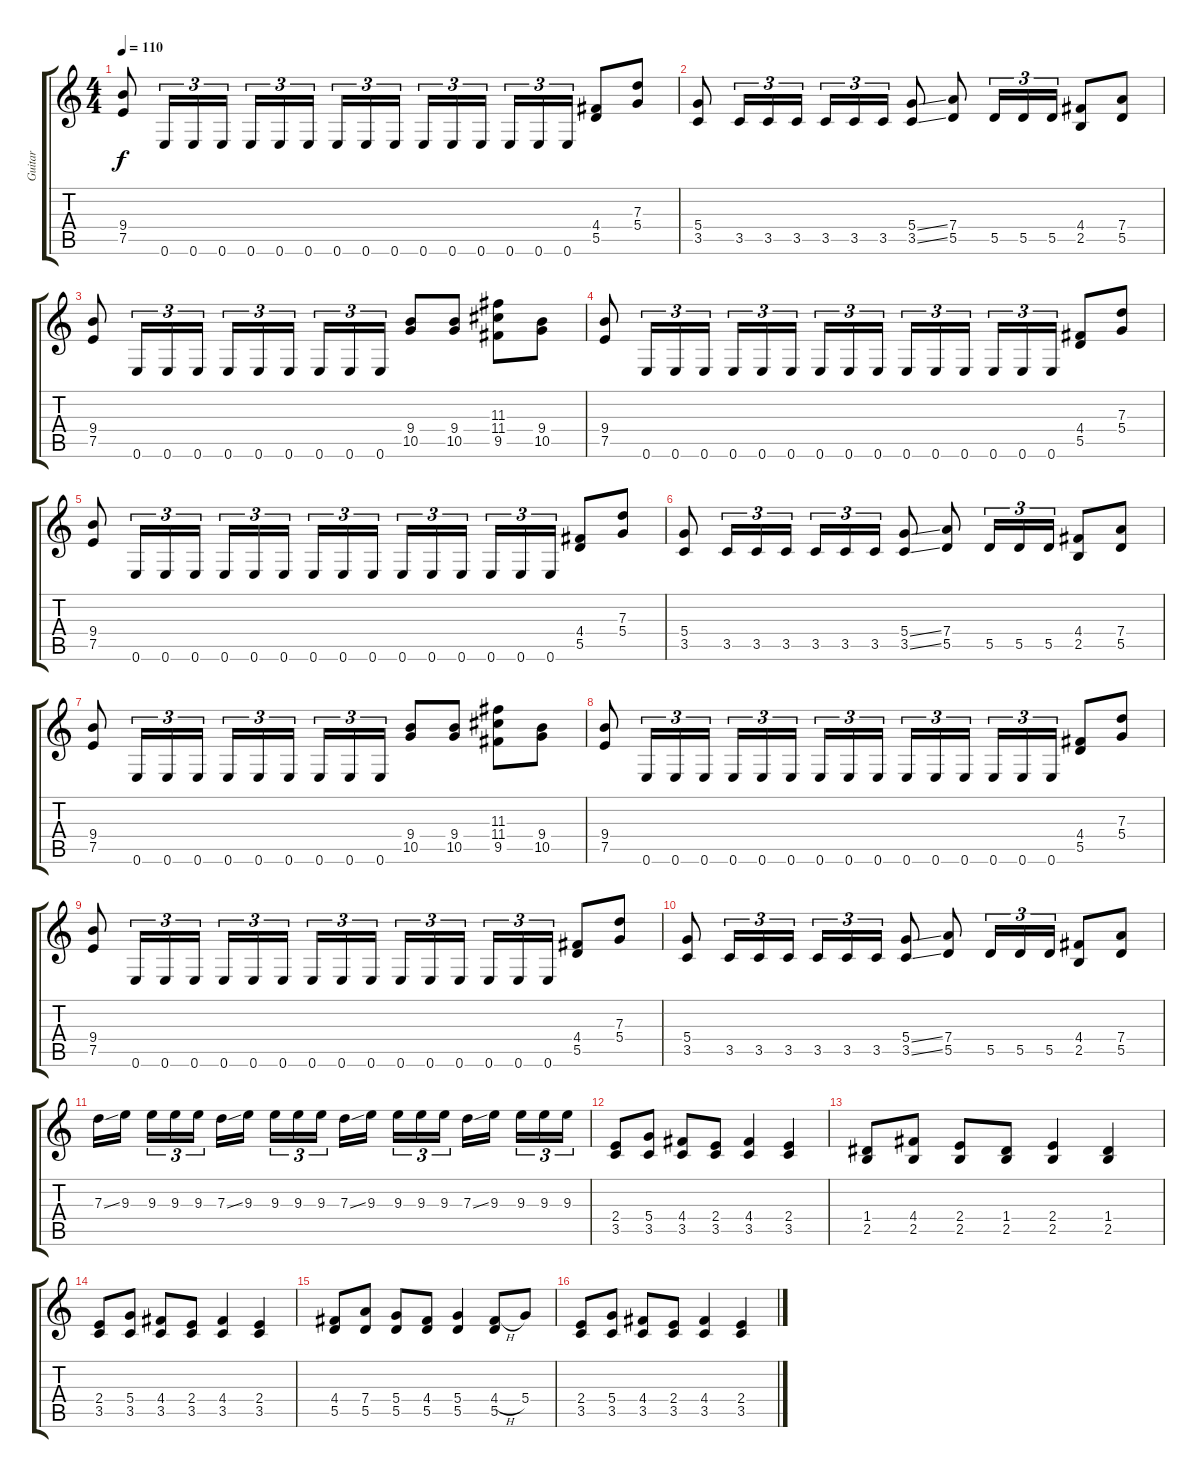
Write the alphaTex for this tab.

\track ("Guitar" "Guitar") {instrument distortionguitar}
\staff {score tabs}
\tuning (E4 B3 G3 D3 A2 E2) {hide}
\ts (4 4)
\tempo 110
\clef g2
\ks c
(9.4 7.5).8{dy f} 0.6.16{tu (3 2)} 0.6.16{tu (3 2)} 0.6.16{tu (3 2)} 0.6.16{tu (3 2)} 0.6.16{tu (3 2)} 0.6.16{tu (3 2)} 0.6.16{tu (3 2)} 0.6.16{tu (3 2)} 0.6.16{tu (3 2)} 0.6.16{tu (3 2)} 0.6.16{tu (3 2)} 0.6.16{tu (3 2)} 0.6.16{tu (3 2)} 0.6.16{tu (3 2)} 0.6.16{tu (3 2)} (4.4 5.5).8 (7.3 5.4).8 |
(5.4 3.5).8 3.5.16{tu (3 2)} 3.5.16{tu (3 2)} 3.5.16{tu (3 2)} 3.5.16{tu (3 2)} 3.5.16{tu (3 2)} 3.5.16{tu (3 2)} (5.4{ss} 3.5{ss}).8 (7.4 5.5).8 5.5.16{tu (3 2)} 5.5.16{tu (3 2)} 5.5.16{tu (3 2)} (4.4 2.5).8 (7.4 5.5).8 |
(9.4 7.5).8 0.6.16{tu (3 2)} 0.6.16{tu (3 2)} 0.6.16{tu (3 2)} 0.6.16{tu (3 2)} 0.6.16{tu (3 2)} 0.6.16{tu (3 2)} 0.6.16{tu (3 2)} 0.6.16{tu (3 2)} 0.6.16{tu (3 2)} (9.4 10.5).8 (9.4 10.5).8 (11.3 11.4 9.5).8 (9.4 10.5).8 |
(9.4 7.5).8 0.6.16{tu (3 2)} 0.6.16{tu (3 2)} 0.6.16{tu (3 2)} 0.6.16{tu (3 2)} 0.6.16{tu (3 2)} 0.6.16{tu (3 2)} 0.6.16{tu (3 2)} 0.6.16{tu (3 2)} 0.6.16{tu (3 2)} 0.6.16{tu (3 2)} 0.6.16{tu (3 2)} 0.6.16{tu (3 2)} 0.6.16{tu (3 2)} 0.6.16{tu (3 2)} 0.6.16{tu (3 2)} (4.4 5.5).8 (7.3 5.4).8 |
(9.4 7.5).8 0.6.16{tu (3 2)} 0.6.16{tu (3 2)} 0.6.16{tu (3 2)} 0.6.16{tu (3 2)} 0.6.16{tu (3 2)} 0.6.16{tu (3 2)} 0.6.16{tu (3 2)} 0.6.16{tu (3 2)} 0.6.16{tu (3 2)} 0.6.16{tu (3 2)} 0.6.16{tu (3 2)} 0.6.16{tu (3 2)} 0.6.16{tu (3 2)} 0.6.16{tu (3 2)} 0.6.16{tu (3 2)} (4.4 5.5).8 (7.3 5.4).8 |
(5.4 3.5).8 3.5.16{tu (3 2)} 3.5.16{tu (3 2)} 3.5.16{tu (3 2)} 3.5.16{tu (3 2)} 3.5.16{tu (3 2)} 3.5.16{tu (3 2)} (5.4{ss} 3.5{ss}).8 (7.4 5.5).8 5.5.16{tu (3 2)} 5.5.16{tu (3 2)} 5.5.16{tu (3 2)} (4.4 2.5).8 (7.4 5.5).8 |
(9.4 7.5).8 0.6.16{tu (3 2)} 0.6.16{tu (3 2)} 0.6.16{tu (3 2)} 0.6.16{tu (3 2)} 0.6.16{tu (3 2)} 0.6.16{tu (3 2)} 0.6.16{tu (3 2)} 0.6.16{tu (3 2)} 0.6.16{tu (3 2)} (9.4 10.5).8 (9.4 10.5).8 (11.3 11.4 9.5).8 (9.4 10.5).8 |
(9.4 7.5).8 0.6.16{tu (3 2)} 0.6.16{tu (3 2)} 0.6.16{tu (3 2)} 0.6.16{tu (3 2)} 0.6.16{tu (3 2)} 0.6.16{tu (3 2)} 0.6.16{tu (3 2)} 0.6.16{tu (3 2)} 0.6.16{tu (3 2)} 0.6.16{tu (3 2)} 0.6.16{tu (3 2)} 0.6.16{tu (3 2)} 0.6.16{tu (3 2)} 0.6.16{tu (3 2)} 0.6.16{tu (3 2)} (4.4 5.5).8 (7.3 5.4).8 |
(9.4 7.5).8 0.6.16{tu (3 2)} 0.6.16{tu (3 2)} 0.6.16{tu (3 2)} 0.6.16{tu (3 2)} 0.6.16{tu (3 2)} 0.6.16{tu (3 2)} 0.6.16{tu (3 2)} 0.6.16{tu (3 2)} 0.6.16{tu (3 2)} 0.6.16{tu (3 2)} 0.6.16{tu (3 2)} 0.6.16{tu (3 2)} 0.6.16{tu (3 2)} 0.6.16{tu (3 2)} 0.6.16{tu (3 2)} (4.4 5.5).8 (7.3 5.4).8 |
(5.4 3.5).8 3.5.16{tu (3 2)} 3.5.16{tu (3 2)} 3.5.16{tu (3 2)} 3.5.16{tu (3 2)} 3.5.16{tu (3 2)} 3.5.16{tu (3 2)} (5.4{ss} 3.5{ss}).8 (7.4 5.5).8 5.5.16{tu (3 2)} 5.5.16{tu (3 2)} 5.5.16{tu (3 2)} (4.4 2.5).8 (7.4 5.5).8 |
7.3{ss}.16 9.3.16 9.3.16{tu (3 2)} 9.3.16{tu (3 2)} 9.3.16{tu (3 2)} 7.3{ss}.16 9.3.16 9.3.16{tu (3 2)} 9.3.16{tu (3 2)} 9.3.16{tu (3 2)} 7.3{ss}.16 9.3.16 9.3.16{tu (3 2)} 9.3.16{tu (3 2)} 9.3.16{tu (3 2)} 7.3{ss}.16 9.3.16 9.3.16{tu (3 2)} 9.3.16{tu (3 2)} 9.3.16{tu (3 2)} |
(2.4 3.5).8 (5.4 3.5).8 (4.4 3.5).8 (2.4 3.5).8 (4.4 3.5).4 (2.4 3.5).4 |
(1.4 2.5).8 (4.4 2.5).8 (2.4 2.5).8 (1.4 2.5).8 (2.4 2.5).4 (1.4 2.5).4 |
(2.4 3.5).8 (5.4 3.5).8 (4.4 3.5).8 (2.4 3.5).8 (4.4 3.5).4 (2.4 3.5).4 |
(4.4 5.5).8 (7.4 5.5).8 (5.4 5.5).8 (4.4 5.5).8 (5.4 5.5).4 (4.4{h} 5.5).8 5.4.8 |
(2.4 3.5).8 (5.4 3.5).8 (4.4 3.5).8 (2.4 3.5).8 (4.4 3.5).4 (2.4 3.5).4
